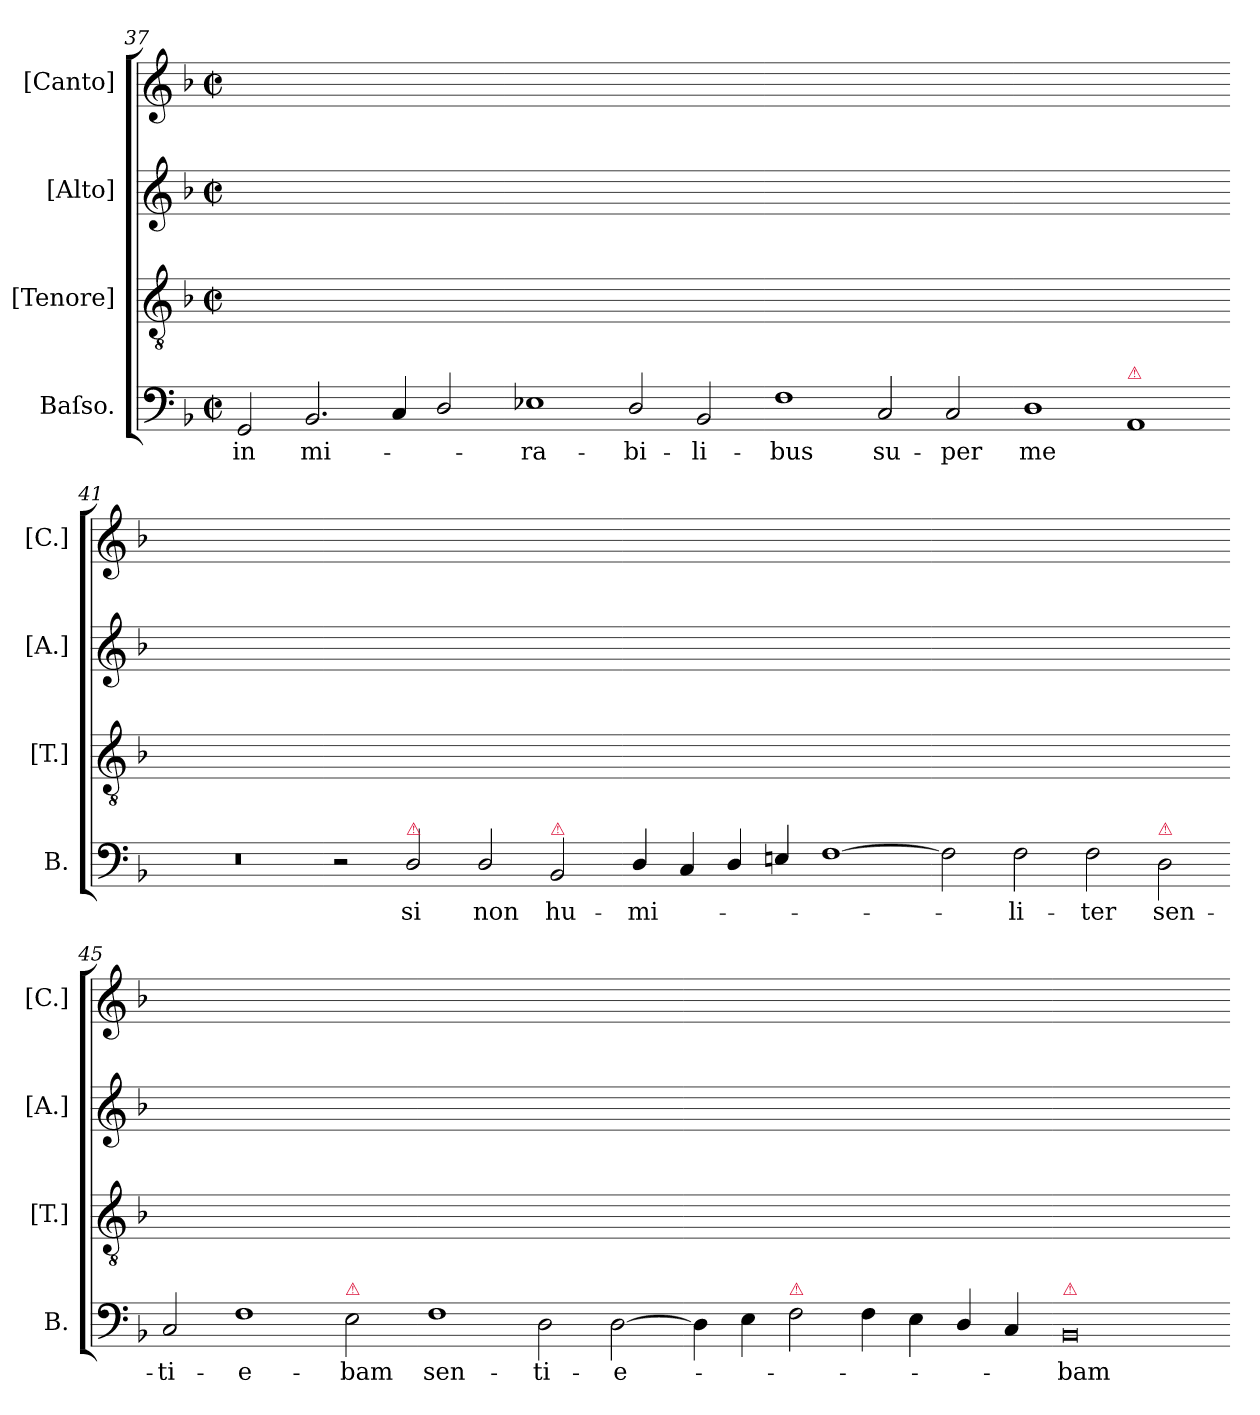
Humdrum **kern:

**kern	**text	**kern	**kern	**kern
*part4	*part4	*part3	*part2	*part1
*staff4	*staff4	*staff3	*staff2	*staff1
*I"Baſso.	*	*I"[Tenore]	*I"[Alto]	*I"[Canto]
*I'B.	*	*I'[T.]	*I'[A.]	*I'[C.]
*clefF4	*	*clefGv2	*clefG2	*clefG2
*k[b-]	*	*k[b-]	*k[b-]	*k[b-]
*F:	*	*F:	*F:	*F:
*M2/1	*	*M2/1	*M2/1	*M2/1
*met(c|)	*	*met(c|)	*met(c|)	*met(c|)
=37	=37	=37	=37	=37
2GG/	in	0ryy	0ryy	0ryy
2.BB-/	mi-	.	.	.
4C/	.	.	.	.
2D/	.	.	.	.
=38-	=38-	=38-	=38-	=38-
1E-X	-ra-	1ryy	1ryy	1ryy
2D/	-bi-	1ryy	1ryy	1ryy
2BB-/	-li-	.	.	.
=39-	=39-	=39-	=39-	=39-
1F	-bus	1ryy	1ryy	1ryy
2C/	su-	1ryy	1ryy	1ryy
2C/	-per	.	.	.
=40-	=40-	=40-	=40-	=40-
1D	me	1ryy	1ryy	1ryy
!LO:TX:a:color=crimson:t=⚠	!	!	!	!
1AA	.	1ryy	1ryy	1ryy
=41-	=41-	=41-	=41-	=41-
0r	.	0ryy	0ryy	0ryy
=42-	=42-	=42-	=42-	=42-
2r	.	1ryy	1ryy	1ryy
!LO:TX:a:color=crimson:t=⚠	!	!	!	!
2D/	si	.	.	.
2D/	non	1ryy	1ryy	1ryy
!LO:TX:a:color=crimson:t=⚠	!	!	!	!
2BB-/	hu-	.	.	.
=43-	=43-	=43-	=43-	=43-
4D/	-mi-	1ryy	1ryy	1ryy
4C/	.	.	.	.
4D/	.	.	.	.
4En/	.	.	.	.
[1F	.	1ryy	1ryy	1ryy
=44-	=44-	=44-	=44-	=44-
2F]	.	1ryy	1ryy	1ryy
2F\	-li-	.	.	.
2F\	-ter	1ryy	1ryy	1ryy
!LO:TX:a:color=crimson:t=⚠	!	!	!	!
2D\	sen-	.	.	.
=45-	=45-	=45-	=45-	=45-
2C/	-ti-	0ryy	0ryy	0ryy
1F\	-e-	.	.	.
!LO:TX:a:color=crimson:t=⚠	!	!	!	!
2E\	-bam	.	.	.
=46-	=46-	=46-	=46-	=46-
1F	sen-	1ryy	1ryy	1ryy
2D\	-ti-	1ryy	1ryy	1ryy
[2D\	-e-	.	.	.
=47-	=47-	=47-	=47-	=47-
4D\]	.	1ryy	1ryy	1ryy
4E\	.	.	.	.
!LO:TX:a:color=crimson:t=⚠	!	!	!	!
2F\	.	.	.	.
4F\	.	1ryy	1ryy	1ryy
4E\	.	.	.	.
4D/	.	.	.	.
4C/	.	.	.	.
=48-	=48-	=48-	=48-	=48-
!LO:TX:a:color=crimson:t=⚠	!	!	!	!
0BB-	-bam	0ryy	0ryy	0ryy
=-	=-	=-	=-	=-
*-	*-	*-	*-	*-
